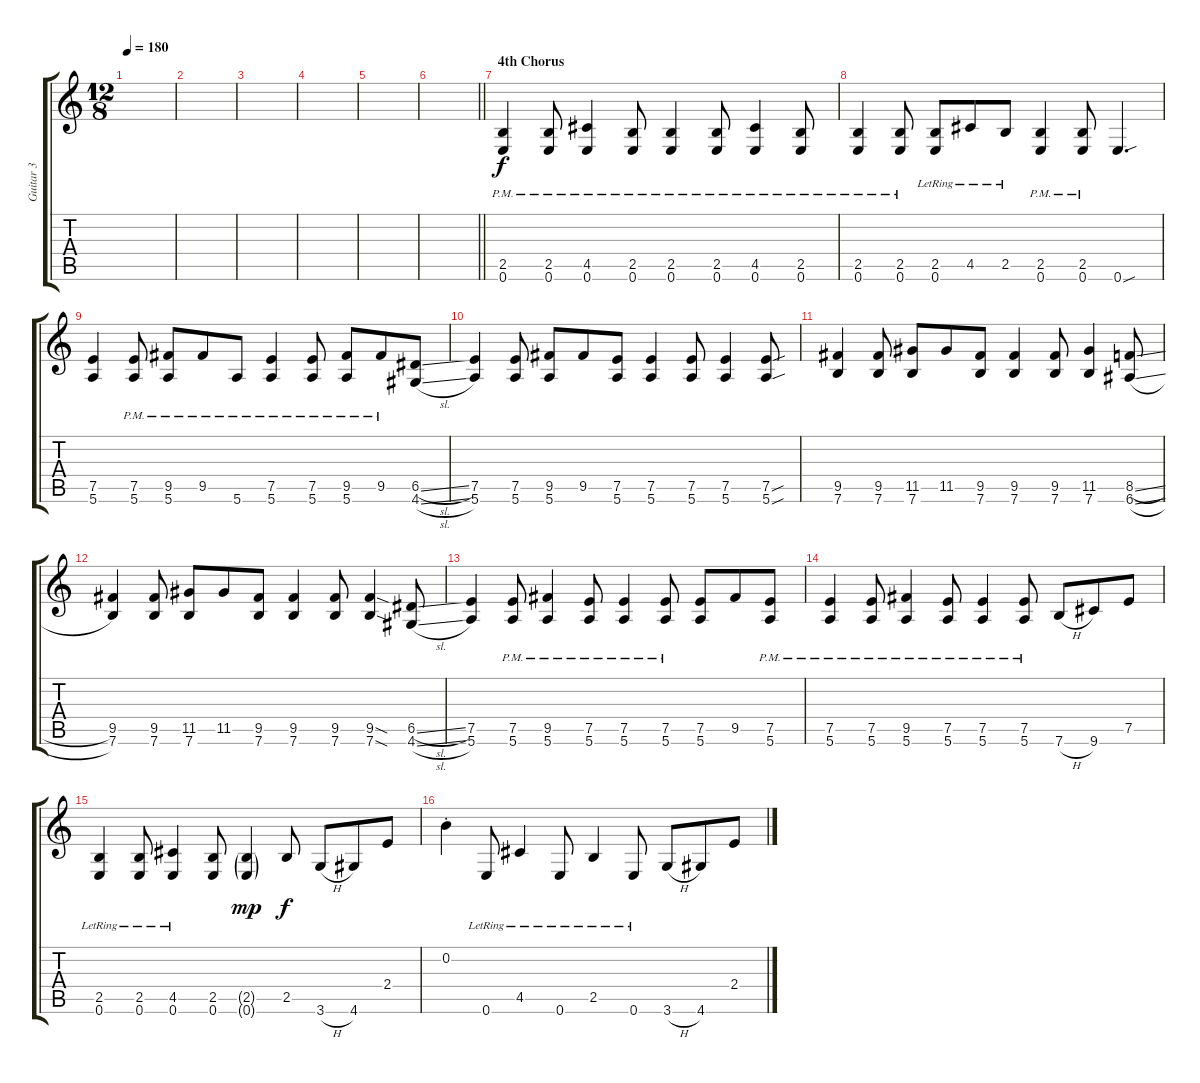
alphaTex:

\track ("Guitar 3" "Guitar 3") {instrument distortionguitar}
\staff {score tabs}
\tuning (E4 B3 G3 D3 A2 E2) {hide}
\ts (12 8)
\tempo 180
\clef g2
\ks c
|
|
|
|
|
\barLineRight lightlight
|
\section ("" "4th Chorus")
(2.5{pm} 0.6{pm}).4 (2.5{pm} 0.6{pm}).8 (4.5{pm} 0.6{pm}).4 (2.5{pm} 0.6{pm}).8 (2.5{pm} 0.6{pm}).4 (2.5{pm} 0.6{pm}).8 (4.5{pm} 0.6{pm}).4 (2.5{pm} 0.6{pm}).8 |
(2.5{pm} 0.6{pm}).4 (2.5{pm} 0.6{pm}).8 (2.5{lr} 0.6{lr}).8 4.5{lr}.8 2.5{lr}.8 (2.5{pm} 0.6{pm}).4 (2.5{pm} 0.6{pm}).8 0.6{sou}.4{d} |
(7.5 5.6).4 (7.5{pm} 5.6{pm}).8 (9.5{pm} 5.6{pm}).8 9.5{pm}.8 5.6{pm}.8 (7.5{pm} 5.6{pm}).4 (7.5{pm} 5.6{pm}).8 (9.5{pm} 5.6{pm}).8 9.5{pm}.8 (6.5{sl} 4.6{sl}).8 |
(7.5 5.6).4 (7.5 5.6).8 (9.5 5.6).8 9.5.8 (7.5 5.6).8 (7.5 5.6).4 (7.5 5.6).8 (7.5 5.6).4 (7.5{sou} 5.6{sou}).8 |
(9.5 7.6).4 (9.5 7.6).8 (11.5 7.6).8 11.5.8 (9.5 7.6).8 (9.5 7.6).4 (9.5 7.6).8 (11.5 7.6).4 (8.5{sl} 6.6{sl}).8 |
(9.5 7.6).4 (9.5 7.6).8 (11.5 7.6).8 11.5.8 (9.5 7.6).8 (9.5 7.6).4 (9.5 7.6).8 (9.5{sod} 7.6{sod}).4 (6.5{sl} 4.6{sl}).8 |
(7.5 5.6).4 (7.5{pm} 5.6{pm}).8 (9.5{pm} 5.6{pm}).4 (7.5{pm} 5.6{pm}).8 (7.5{pm} 5.6{pm}).4 (7.5{pm} 5.6{pm}).8 (7.5 5.6).8 9.5.8 (7.5{pm} 5.6{pm}).8 |
(7.5{pm} 5.6{pm}).4 (7.5{pm} 5.6{pm}).8 (9.5{pm} 5.6{pm}).4 (7.5{pm} 5.6{pm}).8 (7.5{pm} 5.6{pm}).4 (7.5{pm} 5.6{pm}).8 7.6{h}.8 9.6.8 7.5.8 |
(2.5{lr} 0.6{lr}).4 (2.5{lr} 0.6{lr}).8 (4.5{lr} 0.6{lr}).4 (2.5 0.6).8 (2.5{g} 0.6{g}).4{dy mp} 2.5.8{dy f} 3.6{h}.8 4.6.8 2.4.8 |
0.2{st}.4 0.6{lr}.8 4.5{lr}.4 0.6{lr}.8 2.5{lr}.4 0.6{lr}.8 3.6{h}.8 4.6.8 2.4.8
